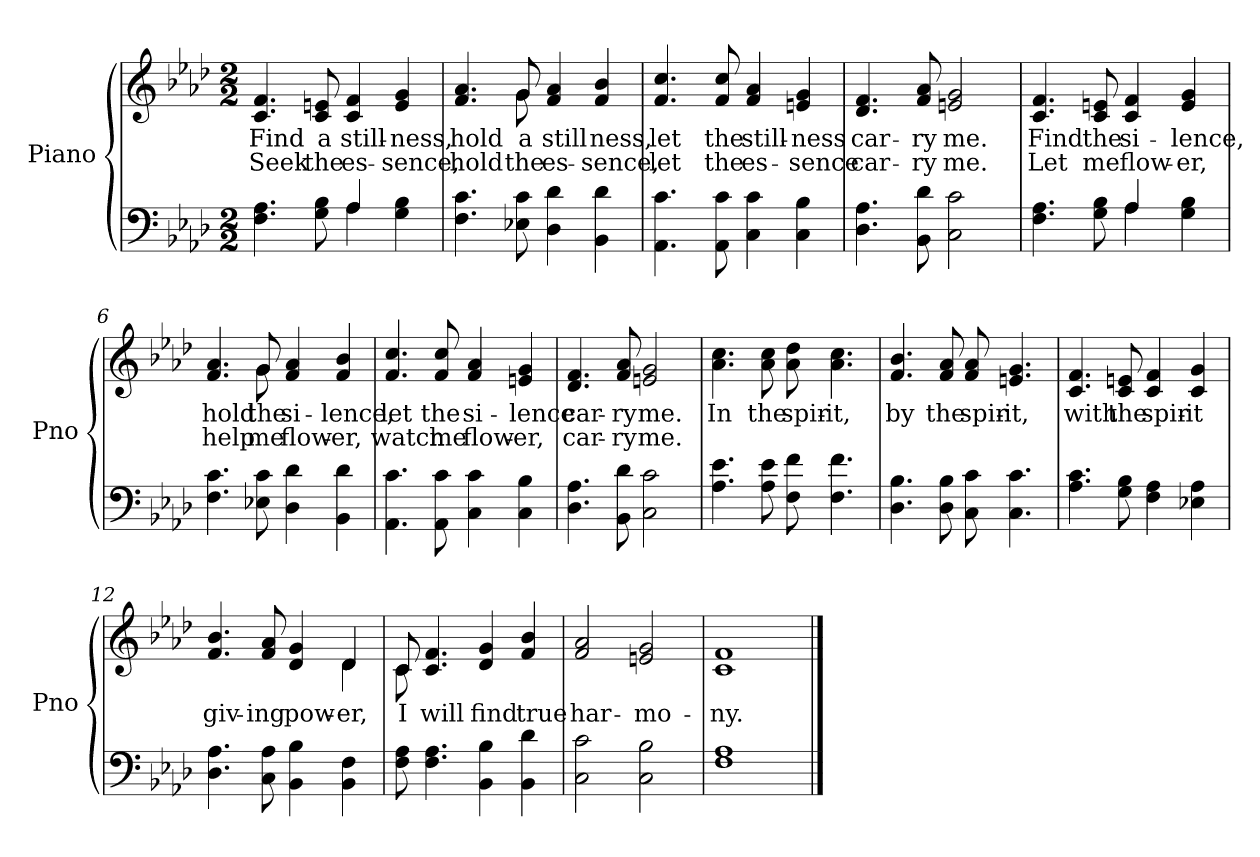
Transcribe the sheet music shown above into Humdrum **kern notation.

**kern	**kern	**text	**text
*part1	*part1	*part1	*part1
*staff2	*staff1	*staff1	*staff1
*I"Piano	*	*	*
*I'Pno	*	*	*
*clefF4	*clefG2	*	*
*k[b-e-a-d-]	*k[b-e-a-d-]	*	*
*M2/2	*M2/2	*	*
*MM104	*MM104	*	*
=1	=1	=1	=1
*^	*	*	*
!	!	!	!LO:LY:b	!LO:LY:b
4.F\ 4.A-\	2ryy	4.c/ 4.f/	Find	Seek
!	!	!	!LO:LY:b	!LO:LY:b
8G\ 8B-\	.	8c/ 8en/	a	the
!	!	!	!LO:LY:b	!LO:LY:b
4A-/	4A-\	4c/ 4f/	still-	es-
!	!	!	!LO:LY:b	!LO:LY:b
4G\ 4B-\	4ryy	4e/ 4g/	-ness,	-sence,
=2	=2	=2	=2	=2
!	!	!	!LO:LY:b	!LO:LY:b
*v	*v	*^	*	*
4.F\ 4.c\	4.f/ 4.a-/	4.ryy	hold	hold
!	!	!	!LO:LY:b	!LO:LY:b
8E-X\ 8c\	8g/	8g\	a	the
!	!	!	!LO:LY:b	!LO:LY:b
4D-\ 4d-\	4f/ 4a-/	2ryy	still	es-
!	!	!	!LO:LY:b	!LO:LY:b
4BB-\ 4d-\	4f/ 4b-/	.	ness,	-sence,
*	*v	*v	*	*
=3	=3	=3	=3
!	!	!LO:LY:b	!LO:LY:b
4.AA-\ 4.c\	4.f/ 4.cc/	let	let
!	!	!LO:LY:b	!LO:LY:b
8AA-\ 8c\	8f/ 8cc/	the	the
!	!	!LO:LY:b	!LO:LY:b
4C\ 4c\	4f/ 4a-/	still-	es-
!	!	!LO:LY:b	!LO:LY:b
4C\ 4B-\	4en/ 4g/	-ness	-sence
=4	=4	=4	=4
!	!	!LO:LY:b	!LO:LY:b
4.D-\ 4.A-\	4.d-/ 4.f/	car-	car-
!	!	!LO:LY:b	!LO:LY:b
8BB-\ 8d-\	8f/ 8a-/	-ry	-ry
!	!	!LO:LY:b	!LO:LY:b
2C\ 2c\	2en/ 2g/	me.	me.
!!LO:LB:g=z
=5	=5	=5	=5
*^	*	*	*
!	!	!	!LO:LY:b	!LO:LY:b
4.F\ 4.A-\	2ryy	4.c/ 4.f/	Find	Let
!	!	!	!LO:LY:b	!LO:LY:b
8G\ 8B-\	.	8c/ 8en/	the	me
!	!	!	!LO:LY:b	!LO:LY:b
4A-/	4A-\	4c/ 4f/	si-	flow-
!	!	!	!LO:LY:b	!LO:LY:b
4G\ 4B-\	4ryy	4e/ 4g/	-lence,	-er,
=6	=6	=6	=6	=6
!	!	!	!LO:LY:b	!LO:LY:b
*v	*v	*^	*	*
4.F\ 4.c\	4.f/ 4.a-/	4.ryy	hold	help
!	!	!	!LO:LY:b	!LO:LY:b
8E-X\ 8c\	8g/	8g\	the	me
!	!	!	!LO:LY:b	!LO:LY:b
4D-\ 4d-\	4f/ 4a-/	2ryy	si-	flow-
!	!	!	!LO:LY:b	!LO:LY:b
4BB-\ 4d-\	4f/ 4b-/	.	-lence,	-er,
*	*v	*v	*	*
=7	=7	=7	=7
!	!	!LO:LY:b	!LO:LY:b
4.AA-\ 4.c\	4.f/ 4.cc/	let	watch
!	!	!LO:LY:b	!LO:LY:b
8AA-\ 8c\	8f/ 8cc/	the	me
!	!	!LO:LY:b	!LO:LY:b
4C\ 4c\	4f/ 4a-/	si-	flow-
!	!	!LO:LY:b	!LO:LY:b
4C\ 4B-\	4en/ 4g/	-lence	-er,
=8	=8	=8	=8
!	!	!LO:LY:b	!LO:LY:b
4.D-\ 4.A-\	4.d-/ 4.f/	car-	car-
!	!	!LO:LY:b	!LO:LY:b
8BB-\ 8d-\	8f/ 8a-/	-ry	-ry
!	!	!LO:LY:b	!LO:LY:b
2C\ 2c\	2en/ 2g/	me.	me.
!!LO:LB:g=z
=9	=9	=9	=9
!	!	!LO:LY:b	!
4.A-\ 4.e-\	4.a-\ 4.cc\	In	.
!	!	!LO:LY:b	!
8A-\ 8e-\	8a-\ 8cc\	the	.
!	!	!LO:LY:b	!
8F\ 8f\	8a-\ 8dd-\	spir-	.
!	!	!LO:LY:b	!
4.F\ 4.f\	4.a-\ 4.cc\	-it,	.
=10	=10	=10	=10
!	!	!LO:LY:b	!
4.D-\ 4.B-\	4.f/ 4.b-/	by	.
!	!	!LO:LY:b	!
8D-\ 8B-\	8f/ 8a-/	the	.
!	!	!LO:LY:b	!
8C\ 8c\	8f/ 8a-/	spir-	.
!	!	!LO:LY:b	!
4.C\ 4.c\	4.en/ 4.g/	-it,	.
=11	=11	=11	=11
!	!	!LO:LY:b	!
4.A-\ 4.c\	4.c/ 4.f/	with	.
!	!	!LO:LY:b	!
8G\ 8B-\	8c/ 8en/	the	.
!	!	!LO:LY:b	!
4F\ 4A-\	4c/ 4f/	spir-	.
!	!	!LO:LY:b	!
4E-X\ 4A-\	4c/ 4g/	-it	.
=12	=12	=12	=12
!	!	!LO:LY:b	!
*	*^	*	*
4.D-\ 4.A-\	4.f/ 4.b-/	2.ryy	giv-	.
!	!	!	!LO:LY:b	!
8C\ 8A-\	8f/ 8a-/	.	-ing	.
!	!	!	!LO:LY:b	!
4BB-\ 4B-\	4d-/ 4g/	.	pow-	.
!	!	!	!LO:LY:b	!
4BB-\ 4F\	4d-/	4d-\	-er,	.
!!LO:LB:g=z	!!
=13	=13	=13	=13	=13
!	!	!	!LO:LY:b	!
8F\ 8A-\	8c/	8c\	I	.
!	!	!	!LO:LY:b	!
4.F\ 4.A-\	4.c/ 4.f/	2..ryy	will	.
!	!	!	!LO:LY:b	!
4BB-\ 4B-\	4d-/ 4g/	.	find	.
!	!	!	!LO:LY:b	!
4BB-\ 4d-\	4f/ 4b-/	.	true	.
*	*v	*v	*	*
=14	=14	=14	=14
!	!	!LO:LY:b	!
2C\ 2c\	2f/ 2a-/	har-	.
!	!	!LO:LY:b	!
2C\ 2B-\	2en/ 2g/	-mo-	.
=15	=15	=15	=15
!	!	!LO:LY:b	!
1F 1A-	1c 1f	-ny.	.
==	==	==	==
*-	*-	*-	*-
